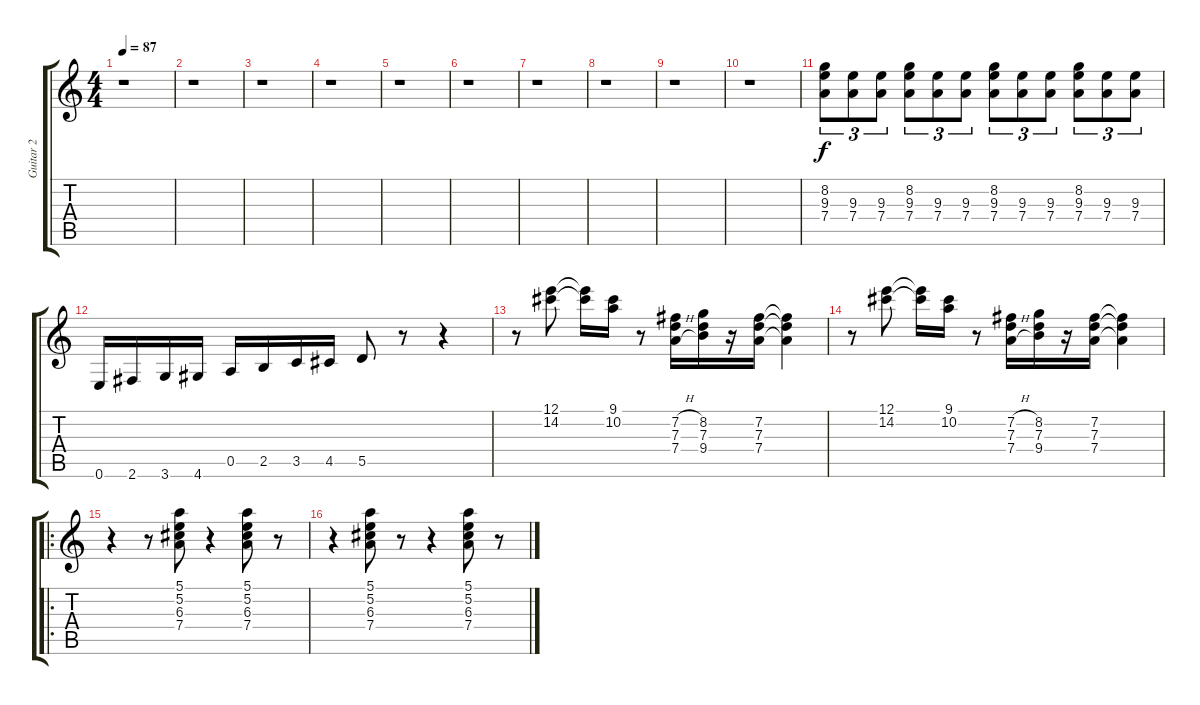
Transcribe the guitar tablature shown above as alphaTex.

\track ("Guitar 2" "Guitar 2") {instrument distortionguitar}
\staff {score tabs}
\tuning (E4 B3 G3 D3 A2 E2) {hide}
\ts (4 4)
\tempo 87
\clef g2
\ks c
r.1{dy f instrument distortionguitar} |
r.1 |
r.1 |
r.1 |
r.1 |
r.1 |
r.1 |
r.1 |
r.1 |
r.1 |
(8.2 9.3 7.4).8{tu (3 2)} (9.3 7.4).8{tu (3 2)} (9.3 7.4).8{tu (3 2)} (8.2 9.3 7.4).8{tu (3 2)} (9.3 7.4).8{tu (3 2)} (9.3 7.4).8{tu (3 2)} (8.2 9.3 7.4).8{tu (3 2)} (9.3 7.4).8{tu (3 2)} (9.3 7.4).8{tu (3 2)} (8.2 9.3 7.4).8{tu (3 2)} (9.3 7.4).8{tu (3 2)} (9.3 7.4).8{tu (3 2)} |
0.6.16 2.6.16 3.6.16 4.6.16 0.5.16 2.5.16 3.5.16 4.5.16 5.5.8 r.8 r.4 |
r.8 (12.1 14.2).8 (12.1{t} 14.2{t}).16 (9.1 10.2).16 r.8 (7.2{h} 7.3{h} 7.4{h}).16 (8.2 7.3 9.4).16 r.16 (7.2 7.3 7.4).16 (7.2{t} 7.3{t} 7.4{t}).4 |
r.8 (12.1 14.2).8 (12.1{t} 14.2{t}).16 (9.1 10.2).16 r.8 (7.2{h} 7.3{h} 7.4{h}).16 (8.2 7.3 9.4).16 r.16 (7.2 7.3 7.4).16 (7.2{t} 7.3{t} 7.4{t}).4 |
\ro
r.4 r.8 (5.1 5.2 6.3 7.4).8 r.4 (5.1 5.2 6.3 7.4).8 r.8 |
r.4 (5.1 5.2 6.3 7.4).8 r.8 r.4 (5.1 5.2 6.3 7.4).8 r.8
